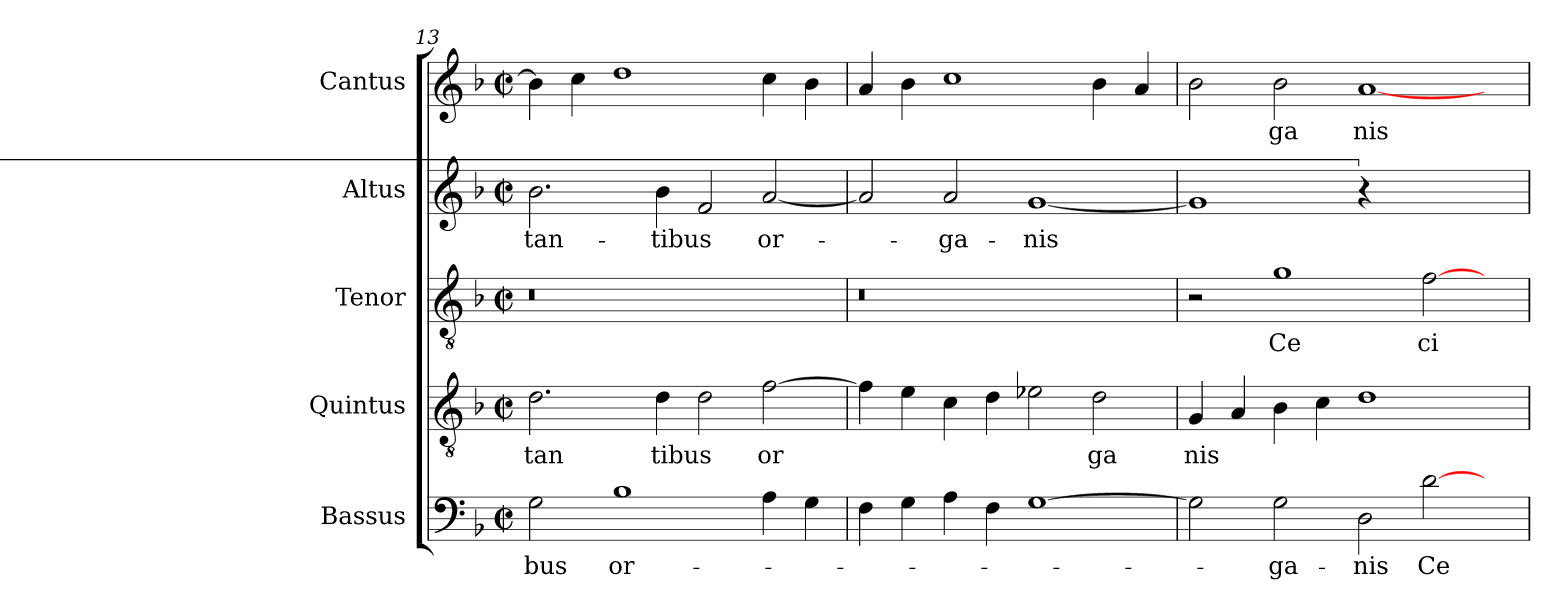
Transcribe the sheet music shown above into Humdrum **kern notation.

**kern	**text	**kern	**text	**kern	**text	**kern	**text	**kern	**text
*part5	*part5	*part4	*part4	*part3	*part3	*part2	*part2	*part1	*part1
*staff5	*staff5	*staff4	*staff4	*staff3	*staff3	*staff2	*staff2	*staff1	*staff1
*I"Bassus	*	*I"Quintus	*	*I"Tenor	*	*I"Altus	*	*I"Cantus	*
*clefF4	*	*clefGv2	*	*clefGv2	*	*clefG2	*	*clefG2	*
*k[b-]	*	*k[b-]	*	*k[b-]	*	*k[b-]	*	*k[b-]	*
*F:	*	*F:	*	*F:	*	*F:	*	*F:	*
*M2/2	*	*M2/2	*	*M2/2	*	*M2/2	*	*M2/2	*
*met(c|)	*	*met(c|)	*	*met(c|)	*	*met(c|)	*	*met(c|)	*
=13	=13	=13	=13	=13	=13	=13	=13	=13	=13
!	!LO:LY:b:cj	!	!LO:LY:b:cj	!	!	!	!LO:LY:b:cj	!	!
2G\	-bus	2.d\	tan	0r	.	2.b-\	-tan-	4b-\]	.
.	.	.	.	.	.	.	.	4cc\	.
!	!LO:LY:b:cj	!	!	!	!	!	!	!	!
1B-	or-	.	.	.	.	.	.	1dd	.
!	!	!	!LO:LY:b	!	!	!	!LO:LY:b	!	!
.	.	4d\	tibus	.	.	4b-\	-tibus	.	.
.	.	2d\	.	.	.	2f/	.	.	.
!	!	!	!LO:LY:b:cj	!	!	!	!LO:LY:b:cj	!	!
4A\	.	[>2f\	or	.	.	[<2a/	or-	4cc\	.
4G\	.	.	.	.	.	.	.	4b-\	.
=14	=14	=14	=14	=14	=14	=14	=14	=14	=14
4F\	.	4f\]	.	0r	.	2a/]	.	4a/	.
4G\	.	4e\	.	.	.	.	.	4b-\	.
!	!	!	!	!	!	!	!LO:LY:b:cj	!	!
4A\	.	4c\	.	.	.	2a/	-ga-	1cc	.
4F\	.	4d\	.	.	.	.	.	.	.
!	!	!	!	!	!	!	!LO:LY:b:cj	!	!
[>1G	.	2e-X\	.	.	.	[<1g	-nis	.	.
!	!	!	!LO:LY:b:cj	!	!	!	!	!	!
.	.	2d\	ga	.	.	.	.	4b-\	.
.	.	.	.	.	.	.	.	4a/	.
=15	=15	=15	=15	=15	=15	=15	=15	=15	=15
!	!	!	!LO:LY:b	!	!	!	!	!	!
2G\]	.	4G/	nis	2r	.	1g]	.	2b-\	.
.	.	4A/	.	.	.	.	.	.	.
!	!LO:LY:b:cj	!	!	!	!LO:LY:b:cj	!	!	!	!LO:LY:b:cj
2G\	-ga-	4B-\	.	1g	Ce	.	.	2b-\	ga
.	.	4c\	.	.	.	.	.	.	.
!	!LO:LY:b:cj	!	!	!	!	!LO:N:vis=1	!	!	!LO:LY:b:cj
2D\	-nis	1d	.	.	.	4%5r	.	[<1a	nis
!	!LO:LY:b	!	!	!	!LO:LY:b:cj	!	!	!	!
[>2d\	Ce-	.	.	[>2f\	ci	.	.	.	.
4ryy	.	4ryy	.	4ryy	.	.	.	4ryy	.
=	=	=	=	=	=	=	=	=	=
*-	*-	*-	*-	*-	*-	*-	*-	*-	*-
